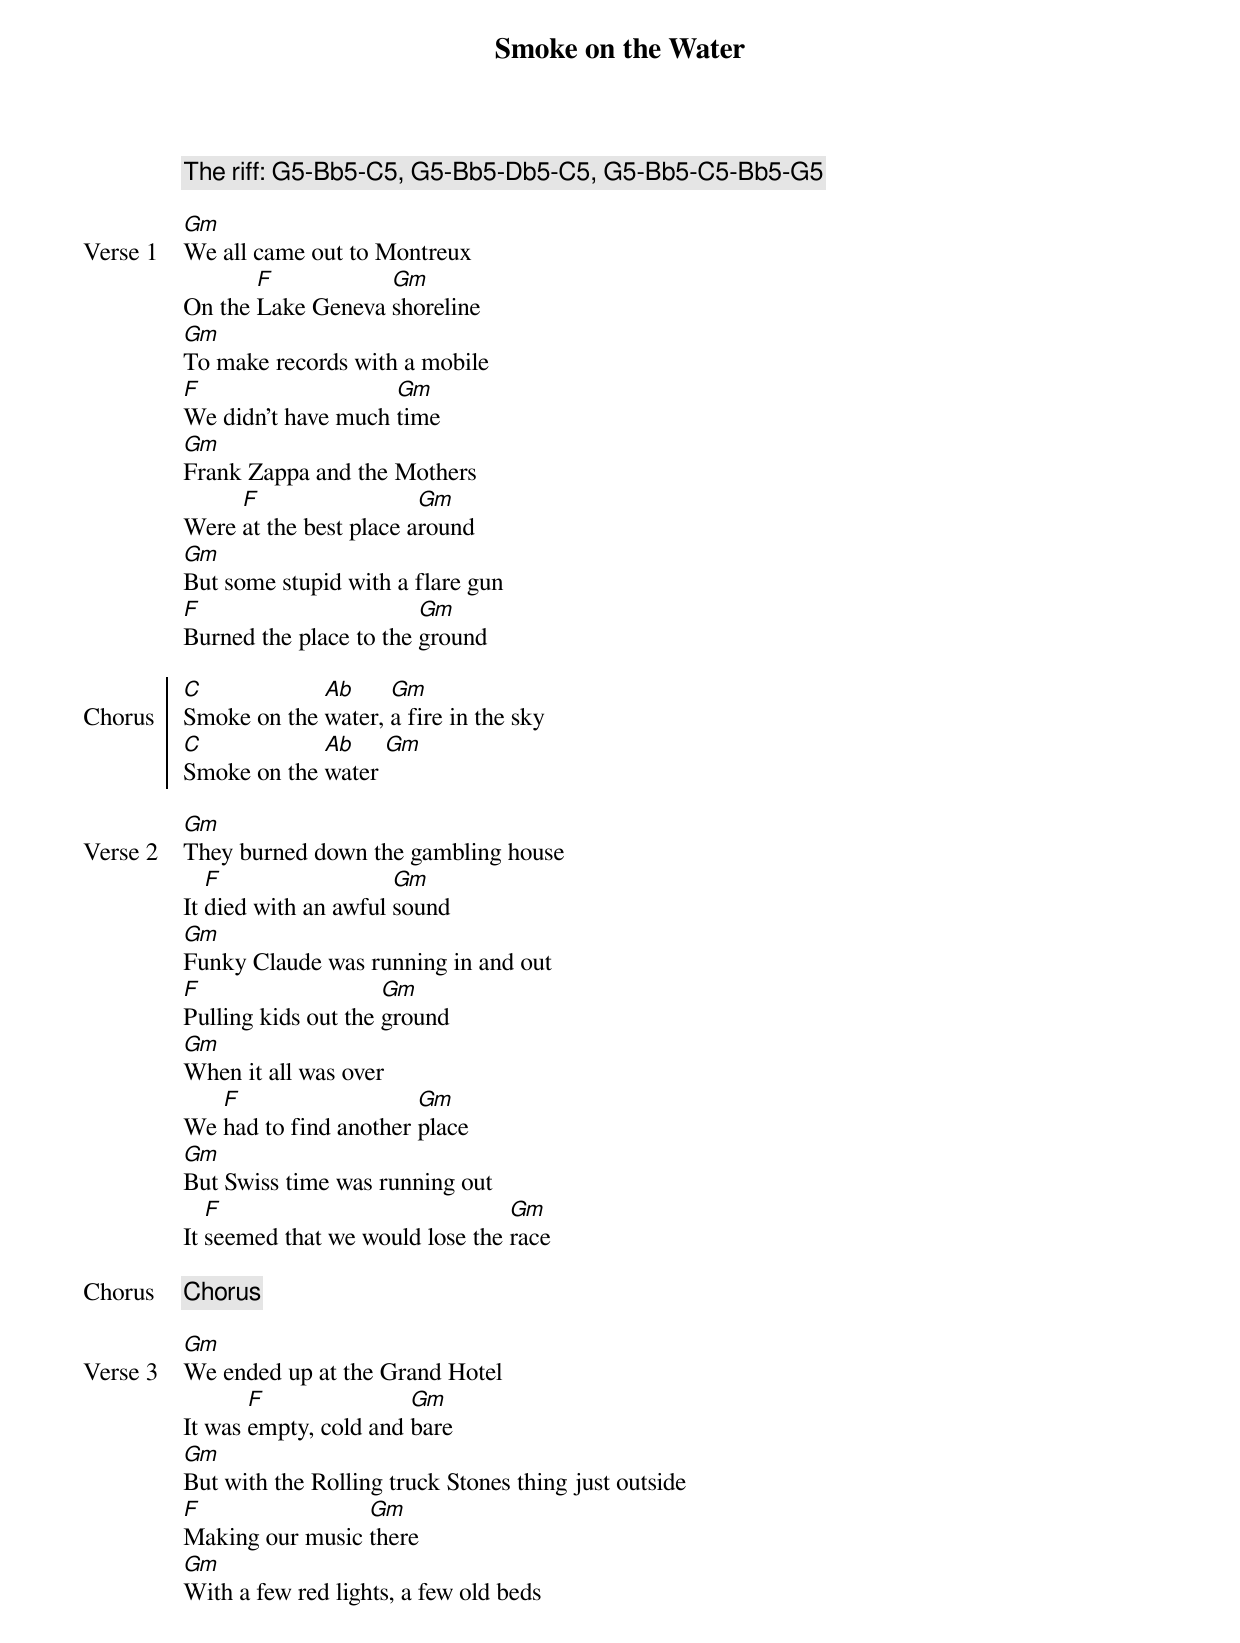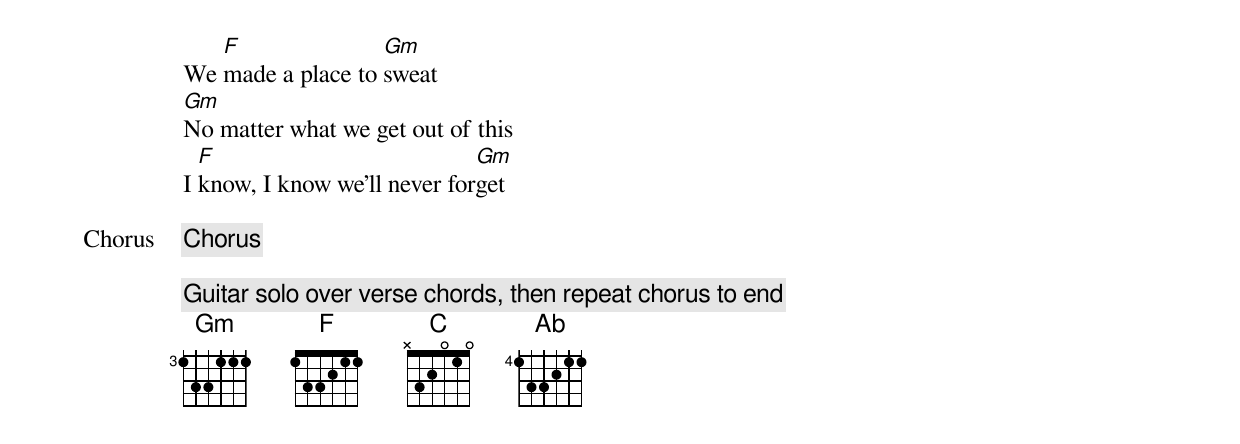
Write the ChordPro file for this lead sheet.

{title: Smoke on the Water}
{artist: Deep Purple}
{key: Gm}
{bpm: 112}
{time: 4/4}
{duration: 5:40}
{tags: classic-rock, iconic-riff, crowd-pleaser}
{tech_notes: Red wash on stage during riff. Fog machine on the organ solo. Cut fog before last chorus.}

{comment: The riff: G5-Bb5-C5, G5-Bb5-Db5-C5, G5-Bb5-C5-Bb5-G5}

{start_of_verse: Verse 1}
[Gm]We all came out to Montreux
On the [F]Lake Geneva [Gm]shoreline
[Gm]To make records with a mobile
[F]We didn't have much [Gm]time
[Gm]Frank Zappa and the Mothers
Were [F]at the best place a[Gm]round
[Gm]But some stupid with a flare gun
[F]Burned the place to the [Gm]ground
{end_of_verse}

{start_of_chorus: Chorus}
[C]Smoke on the [Ab]water, [Gm]a fire in the sky
[C]Smoke on the [Ab]water [Gm]
{end_of_chorus}

{start_of_verse: Verse 2}
[Gm]They burned down the gambling house
It [F]died with an awful [Gm]sound
[Gm]Funky Claude was running in and out
[F]Pulling kids out the [Gm]ground
[Gm]When it all was over
We [F]had to find another [Gm]place
[Gm]But Swiss time was running out
It [F]seemed that we would lose the [Gm]race
{end_of_verse}

{chorus}

{start_of_verse: Verse 3}
[Gm]We ended up at the Grand Hotel
It was [F]empty, cold and [Gm]bare
[Gm]But with the Rolling truck Stones thing just outside
[F]Making our music [Gm]there
[Gm]With a few red lights, a few old beds
We [F]made a place to [Gm]sweat
[Gm]No matter what we get out of this
I [F]know, I know we'll never for[Gm]get
{end_of_verse}

{chorus}

{comment: Guitar solo over verse chords, then repeat chorus to end}
